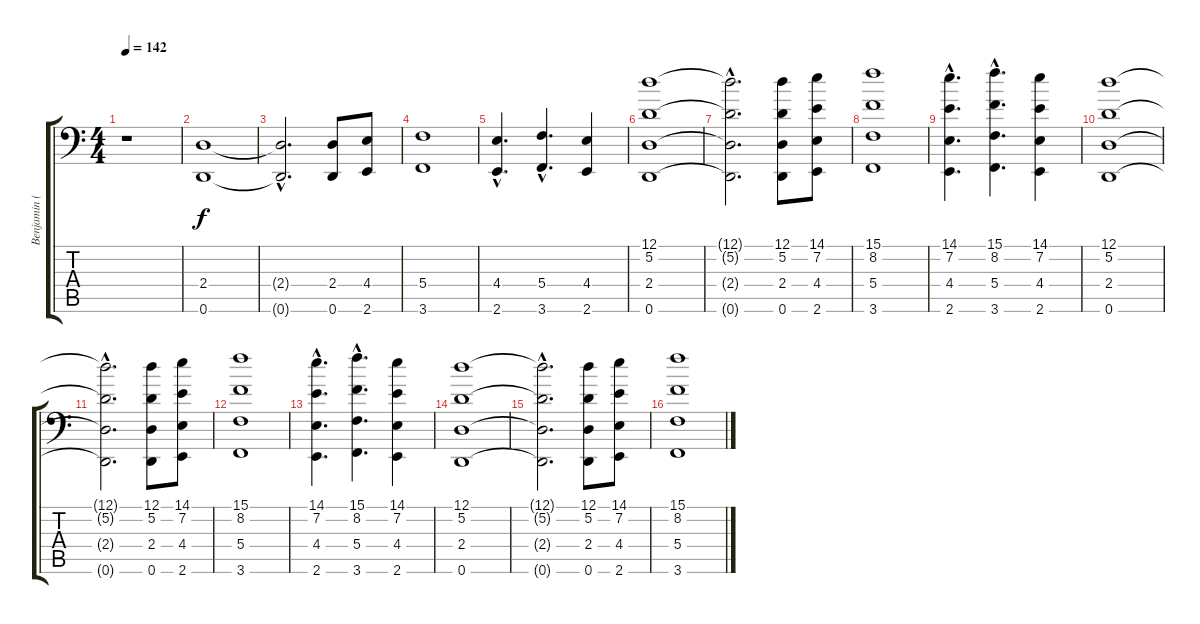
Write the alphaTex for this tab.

\track ("Benjamin (KeybLow)" "Benjamin (") {instrument contrabass}
\staff {score tabs}
\tuning (D3 A2 F2 C2 G1 D1) {hide}
\ts (4 4)
\tempo 142
\clef f4
\ks c
r.1{dy f} |
(2.4 0.6).1{volume 12 balance 9 instrument lead4chiff} |
(2.4{hac t} 0.6{hac t}).2{d} (2.4 0.6).8 (4.4 2.6).8 |
(5.4 3.6).1 |
(4.4{hac} 2.6{hac}).4{d} (5.4{hac} 3.6{hac}).4{d} (4.4 2.6).4 |
(12.1 5.2 2.4 0.6).1 |
(12.1{hac t} 5.2{hac t} 2.4{hac t} 0.6{hac t}).2{d} (12.1 5.2 2.4 0.6).8 (14.1 7.2 4.4 2.6).8 |
(15.1 8.2 5.4 3.6).1 |
(14.1{hac} 7.2{hac} 4.4{hac} 2.6{hac}).4{d} (15.1{hac} 8.2{hac} 5.4{hac} 3.6{hac}).4{d} (14.1 7.2 4.4 2.6).4 |
(12.1 5.2 2.4 0.6).1 |
(12.1{hac t} 5.2{hac t} 2.4{hac t} 0.6{hac t}).2{d} (12.1 5.2 2.4 0.6).8 (14.1 7.2 4.4 2.6).8 |
(15.1 8.2 5.4 3.6).1 |
(14.1{hac} 7.2{hac} 4.4{hac} 2.6{hac}).4{d} (15.1{hac} 8.2{hac} 5.4{hac} 3.6{hac}).4{d} (14.1 7.2 4.4 2.6).4 |
(12.1 5.2 2.4 0.6).1 |
(12.1{hac t} 5.2{hac t} 2.4{hac t} 0.6{hac t}).2{d} (12.1 5.2 2.4 0.6).8 (14.1 7.2 4.4 2.6).8 |
(15.1 8.2 5.4 3.6).1
